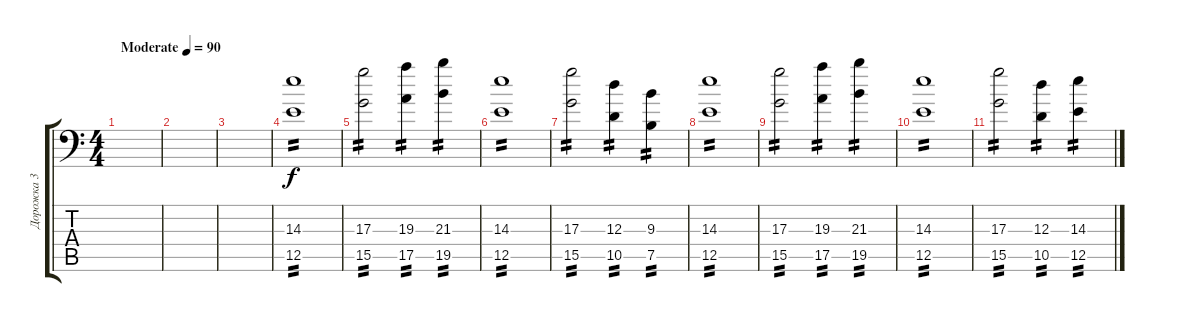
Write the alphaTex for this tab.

\track ("Дорожка 3" "Дорожка 3") {instrument distortionguitar}
\staff {score tabs}
\tuning (B3 Gb3 D3 A2 E2 A1) {hide}
\ts (4 4)
\tempo (90 "Moderate")
\clef f4
\ks c
|
|
|
(14.3 12.5).1{tp 2 balance 16} |
(17.3 15.5).2{tp 2} (19.3 17.5).4{tp 2} (21.3 19.5).4{tp 2} |
(14.3 12.5).1{tp 2} |
(17.3 15.5).2{tp 2} (12.3 10.5).4{tp 2} (9.3 7.5).4{tp 2} |
(14.3 12.5).1{tp 2 balance 8} |
(17.3 15.5).2{tp 2} (19.3 17.5).4{tp 2} (21.3 19.5).4{tp 2} |
(14.3 12.5).1{tp 2} |
(17.3 15.5).2{tp 2} (12.3 10.5).4{tp 2} (14.3 12.5).4{tp 2}
